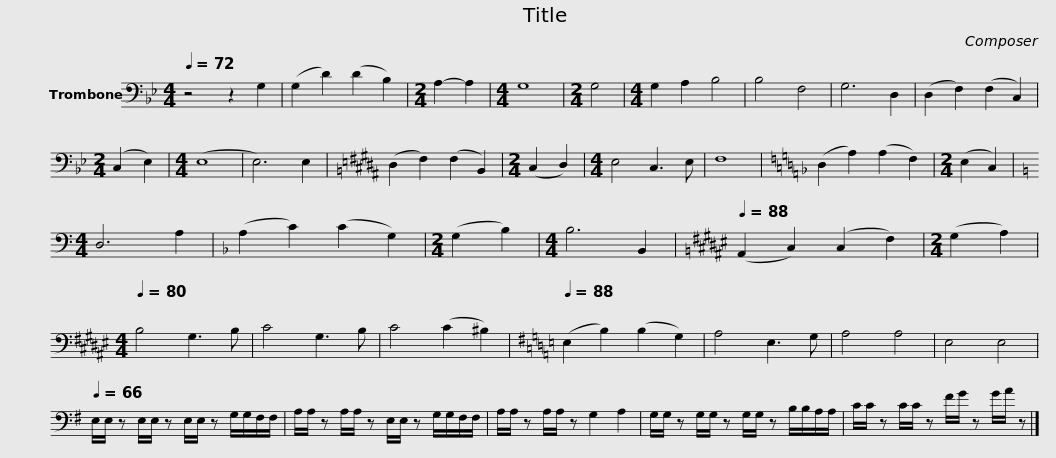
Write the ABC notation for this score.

X:1
L:1/8
Q:1/4=72
M:4/4
I:linebreak $
K:Bb
V:1 bass
V:1
 z4 z2 G,2 | (G,2 D2) (D2 B,2) |[M:2/4] A,2- A,2 |[M:4/4] G,8 |[M:2/4] G,4 | %5
[M:4/4] G,2 A,2 B,4 | B,4 F,4 |$ G,6 D,2 | (D,2 F,2) (F,2 C,2) |[M:2/4] (C,2 E,2) | %10
[M:4/4] (E,8 | E,6) E,2 |[K:B] (D,2 F,2) (F,2 B,,2) |[M:2/4] (C,2 D,2) |$[M:4/4] E,4 C,3 E, | %15
 F,8 |[K:F] (D,2 A,2) (A,2 F,2) |[M:2/4] (E,2 C,2) |[K:C][M:4/4] D,6 A,2 |[K:F] (A,2 C2) (C2 G,2) | %20
[M:2/4] (G,2 B,2) |$[M:4/4] B,6 B,,2 |[K:F#][Q:1/4=88] (A,,2 C,2) (C,2 F,2) |[M:2/4] (G,2 A,2) |[M:4/4][Q:1/4=80] B,4 G,3 B, | %25
 C4 G,3 B, | C4 (C2 ^B,2) |[K:G][Q:1/4=88] (E,2 B,2) (B,2 G,2) |$ A,4 E,3 G, | A,4 A,4 | %30
 E,4 E,4 |[Q:1/4=66] E,/E,/ z E,/E,/ z E,/E,/ z G,/G,/F,/F,/ | A,/A,/ z A,/A,/ z E,/E,/ z G,/G,/F,/F,/ |$ A,/A,/ z A,/A,/ z G,2 A,2 | G,/G,/ z G,/G,/ z G,/G,/ z B,/B,/A,/A,/ | %35
 C/C/ z C/C/ z F/G/ z G/A/ z |] %36
